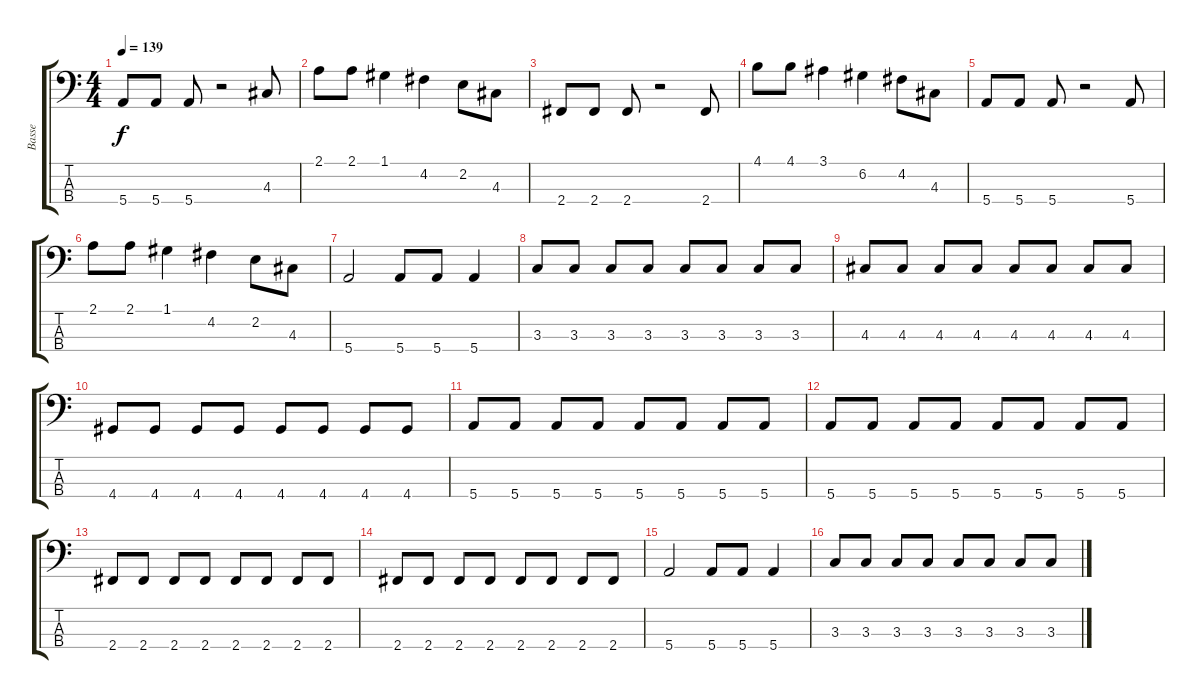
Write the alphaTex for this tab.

\track ("Basse" "Basse") {instrument electricbassfinger}
\staff {score tabs}
\tuning (G2 D2 A1 E1) {hide}
\ts (4 4)
\tempo 139
\clef f4
\ks c
5.4.8{dy f} 5.4.8 5.4.8 r.2 4.3.8 |
2.1.8 2.1.8 1.1.4 4.2.4 2.2.8 4.3.8 |
2.4.8 2.4.8 2.4.8 r.2 2.4.8 |
4.1.8 4.1.8 3.1.4 6.2.4 4.2.8 4.3.8 |
5.4.8 5.4.8 5.4.8 r.2 5.4.8 |
2.1.8 2.1.8 1.1.4 4.2.4 2.2.8 4.3.8 |
5.4.2 5.4.8 5.4.8 5.4.4 |
3.3.8 3.3.8 3.3.8 3.3.8 3.3.8 3.3.8 3.3.8 3.3.8 |
4.3.8 4.3.8 4.3.8 4.3.8 4.3.8 4.3.8 4.3.8 4.3.8 |
4.4.8 4.4.8 4.4.8 4.4.8 4.4.8 4.4.8 4.4.8 4.4.8 |
5.4.8 5.4.8 5.4.8 5.4.8 5.4.8 5.4.8 5.4.8 5.4.8 |
5.4.8 5.4.8 5.4.8 5.4.8 5.4.8 5.4.8 5.4.8 5.4.8 |
2.4.8 2.4.8 2.4.8 2.4.8 2.4.8 2.4.8 2.4.8 2.4.8 |
2.4.8 2.4.8 2.4.8 2.4.8 2.4.8 2.4.8 2.4.8 2.4.8 |
5.4.2 5.4.8 5.4.8 5.4.4 |
3.3.8 3.3.8 3.3.8 3.3.8 3.3.8 3.3.8 3.3.8 3.3.8
